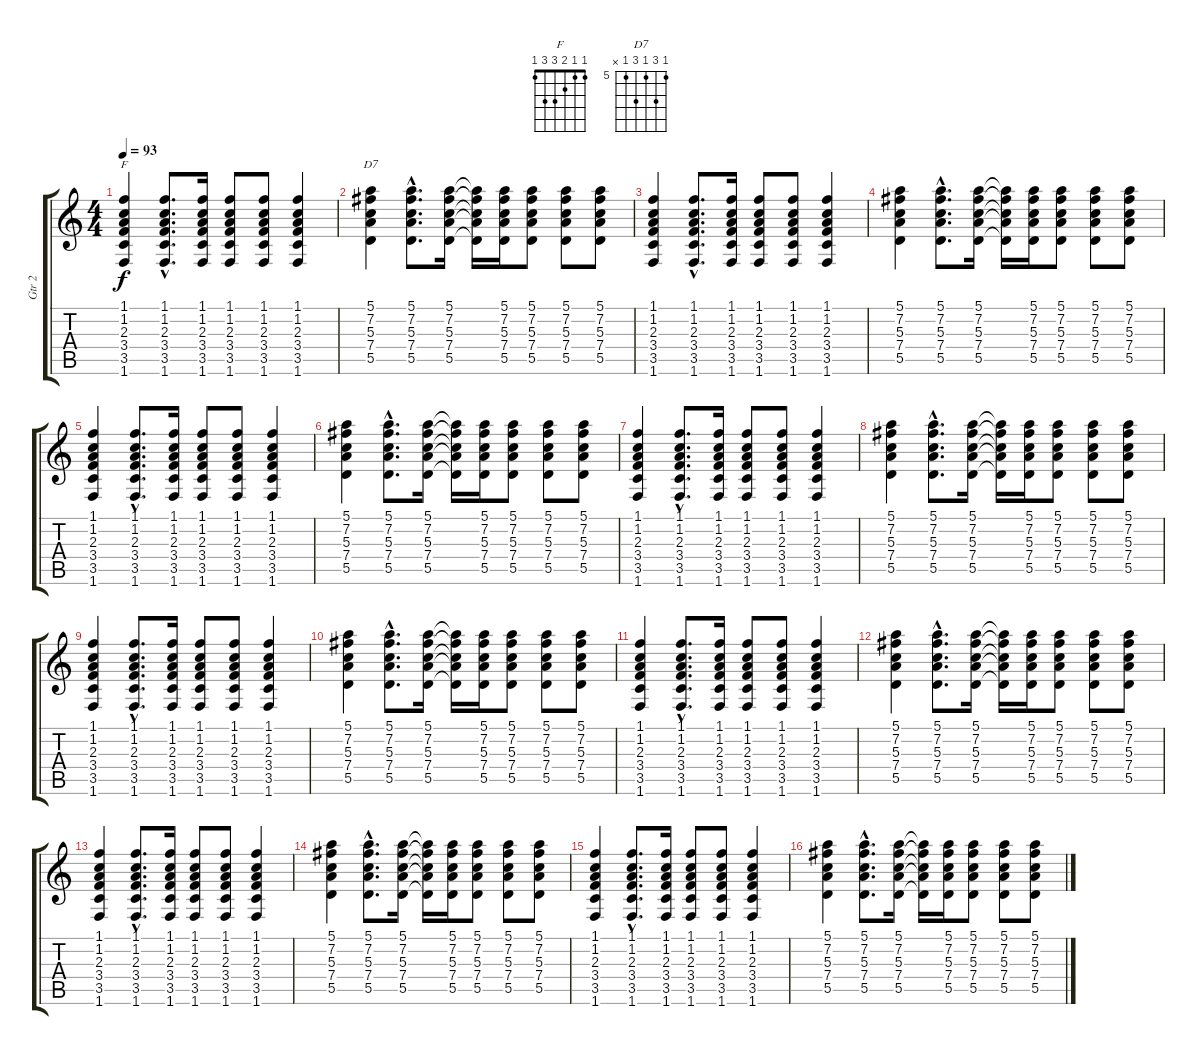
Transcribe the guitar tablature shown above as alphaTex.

\track ("Gtr 2" "Gtr 2") {instrument distortionguitar}
\staff {score tabs}
\tuning (E4 B3 G3 D3 A2 E2) {hide}
\chord ("F" 1 1 2 3 3 1)
\chord ("D7" 5 7 5 7 5 x) {firstfret 5}
\ts (4 4)
\tempo 93
\clef g2
\ks c
(1.1 1.2 2.3 3.4 3.5 1.6).4{ch "F" dy f} (1.1{hac} 1.2{hac} 2.3{hac} 3.4{hac} 3.5{hac} 1.6{hac}).8{d} (1.1 1.2 2.3 3.4 3.5 1.6).16 (1.1 1.2 2.3 3.4 3.5 1.6).8 (1.1 1.2 2.3 3.4 3.5 1.6).8 (1.1 1.2 2.3 3.4 3.5 1.6).4 |
(5.1 7.2 5.3 7.4 5.5).4{ch "D7"} (5.1{hac} 7.2{hac} 5.3{hac} 7.4{hac} 5.5{hac}).8{d} (5.1 7.2 5.3 7.4 5.5).16 (5.1{t} 7.2{t} 5.3{t} 7.4{t} 5.5{t}).16 (5.1 7.2 5.3 7.4 5.5).16 (5.1 7.2 5.3 7.4 5.5).8 (5.1 7.2 5.3 7.4 5.5).8 (5.1 7.2 5.3 7.4 5.5).8 |
(1.1 1.2 2.3 3.4 3.5 1.6).4 (1.1{hac} 1.2{hac} 2.3{hac} 3.4{hac} 3.5{hac} 1.6{hac}).8{d} (1.1 1.2 2.3 3.4 3.5 1.6).16 (1.1 1.2 2.3 3.4 3.5 1.6).8 (1.1 1.2 2.3 3.4 3.5 1.6).8 (1.1 1.2 2.3 3.4 3.5 1.6).4 |
(5.1 7.2 5.3 7.4 5.5).4 (5.1{hac} 7.2{hac} 5.3{hac} 7.4{hac} 5.5{hac}).8{d} (5.1 7.2 5.3 7.4 5.5).16 (5.1{t} 7.2{t} 5.3{t} 7.4{t} 5.5{t}).16 (5.1 7.2 5.3 7.4 5.5).16 (5.1 7.2 5.3 7.4 5.5).8 (5.1 7.2 5.3 7.4 5.5).8 (5.1 7.2 5.3 7.4 5.5).8 |
(1.1 1.2 2.3 3.4 3.5 1.6).4 (1.1{hac} 1.2{hac} 2.3{hac} 3.4{hac} 3.5{hac} 1.6{hac}).8{d} (1.1 1.2 2.3 3.4 3.5 1.6).16 (1.1 1.2 2.3 3.4 3.5 1.6).8 (1.1 1.2 2.3 3.4 3.5 1.6).8 (1.1 1.2 2.3 3.4 3.5 1.6).4 |
(5.1 7.2 5.3 7.4 5.5).4 (5.1{hac} 7.2{hac} 5.3{hac} 7.4{hac} 5.5{hac}).8{d} (5.1 7.2 5.3 7.4 5.5).16 (5.1{t} 7.2{t} 5.3{t} 7.4{t} 5.5{t}).16 (5.1 7.2 5.3 7.4 5.5).16 (5.1 7.2 5.3 7.4 5.5).8 (5.1 7.2 5.3 7.4 5.5).8 (5.1 7.2 5.3 7.4 5.5).8 |
(1.1 1.2 2.3 3.4 3.5 1.6).4 (1.1{hac} 1.2{hac} 2.3{hac} 3.4{hac} 3.5{hac} 1.6{hac}).8{d} (1.1 1.2 2.3 3.4 3.5 1.6).16 (1.1 1.2 2.3 3.4 3.5 1.6).8 (1.1 1.2 2.3 3.4 3.5 1.6).8 (1.1 1.2 2.3 3.4 3.5 1.6).4 |
(5.1 7.2 5.3 7.4 5.5).4 (5.1{hac} 7.2{hac} 5.3{hac} 7.4{hac} 5.5{hac}).8{d} (5.1 7.2 5.3 7.4 5.5).16 (5.1{t} 7.2{t} 5.3{t} 7.4{t} 5.5{t}).16 (5.1 7.2 5.3 7.4 5.5).16 (5.1 7.2 5.3 7.4 5.5).8 (5.1 7.2 5.3 7.4 5.5).8 (5.1 7.2 5.3 7.4 5.5).8 |
(1.1 1.2 2.3 3.4 3.5 1.6).4 (1.1{hac} 1.2{hac} 2.3{hac} 3.4{hac} 3.5{hac} 1.6{hac}).8{d} (1.1 1.2 2.3 3.4 3.5 1.6).16 (1.1 1.2 2.3 3.4 3.5 1.6).8 (1.1 1.2 2.3 3.4 3.5 1.6).8 (1.1 1.2 2.3 3.4 3.5 1.6).4 |
(5.1 7.2 5.3 7.4 5.5).4 (5.1{hac} 7.2{hac} 5.3{hac} 7.4{hac} 5.5{hac}).8{d} (5.1 7.2 5.3 7.4 5.5).16 (5.1{t} 7.2{t} 5.3{t} 7.4{t} 5.5{t}).16 (5.1 7.2 5.3 7.4 5.5).16 (5.1 7.2 5.3 7.4 5.5).8 (5.1 7.2 5.3 7.4 5.5).8 (5.1 7.2 5.3 7.4 5.5).8 |
(1.1 1.2 2.3 3.4 3.5 1.6).4 (1.1{hac} 1.2{hac} 2.3{hac} 3.4{hac} 3.5{hac} 1.6{hac}).8{d} (1.1 1.2 2.3 3.4 3.5 1.6).16 (1.1 1.2 2.3 3.4 3.5 1.6).8 (1.1 1.2 2.3 3.4 3.5 1.6).8 (1.1 1.2 2.3 3.4 3.5 1.6).4 |
(5.1 7.2 5.3 7.4 5.5).4 (5.1{hac} 7.2{hac} 5.3{hac} 7.4{hac} 5.5{hac}).8{d} (5.1 7.2 5.3 7.4 5.5).16 (5.1{t} 7.2{t} 5.3{t} 7.4{t} 5.5{t}).16 (5.1 7.2 5.3 7.4 5.5).16 (5.1 7.2 5.3 7.4 5.5).8 (5.1 7.2 5.3 7.4 5.5).8 (5.1 7.2 5.3 7.4 5.5).8 |
(1.1 1.2 2.3 3.4 3.5 1.6).4 (1.1{hac} 1.2{hac} 2.3{hac} 3.4{hac} 3.5{hac} 1.6{hac}).8{d} (1.1 1.2 2.3 3.4 3.5 1.6).16 (1.1 1.2 2.3 3.4 3.5 1.6).8 (1.1 1.2 2.3 3.4 3.5 1.6).8 (1.1 1.2 2.3 3.4 3.5 1.6).4 |
(5.1 7.2 5.3 7.4 5.5).4 (5.1{hac} 7.2{hac} 5.3{hac} 7.4{hac} 5.5{hac}).8{d} (5.1 7.2 5.3 7.4 5.5).16 (5.1{t} 7.2{t} 5.3{t} 7.4{t} 5.5{t}).16 (5.1 7.2 5.3 7.4 5.5).16 (5.1 7.2 5.3 7.4 5.5).8 (5.1 7.2 5.3 7.4 5.5).8 (5.1 7.2 5.3 7.4 5.5).8 |
(1.1 1.2 2.3 3.4 3.5 1.6).4 (1.1{hac} 1.2{hac} 2.3{hac} 3.4{hac} 3.5{hac} 1.6{hac}).8{d} (1.1 1.2 2.3 3.4 3.5 1.6).16 (1.1 1.2 2.3 3.4 3.5 1.6).8 (1.1 1.2 2.3 3.4 3.5 1.6).8 (1.1 1.2 2.3 3.4 3.5 1.6).4 |
(5.1 7.2 5.3 7.4 5.5).4 (5.1{hac} 7.2{hac} 5.3{hac} 7.4{hac} 5.5{hac}).8{d} (5.1 7.2 5.3 7.4 5.5).16 (5.1{t} 7.2{t} 5.3{t} 7.4{t} 5.5{t}).16 (5.1 7.2 5.3 7.4 5.5).16 (5.1 7.2 5.3 7.4 5.5).8 (5.1 7.2 5.3 7.4 5.5).8 (5.1 7.2 5.3 7.4 5.5).8
